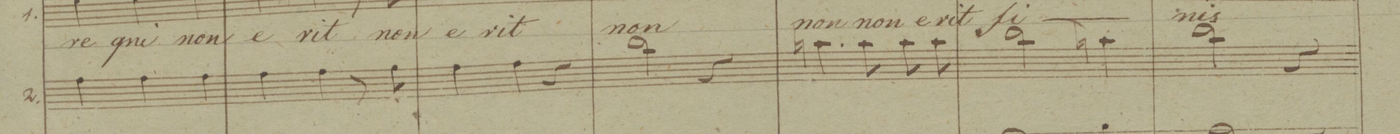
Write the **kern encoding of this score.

**kern	**text	**text	**dynam
*I"2.	*	*	*
*clefC3	*	*	*
*k[b-]	*	*	*
*M3/4	*	*	*
4g\	.	re-	.
4g\	.	-gni	.
4g\	.	non	.
=98	=98	=98	=98
4g\	.	e-	.
4g\	.	-rit	.
8r	.	.	.
8a\	.	non	.
=99	=99	=99	=99
4g\	.	e-	.
4g\	.	-rit	.
4r	.	.	.
=100	=100	=100	=100
2cc\	.	non	.
4r	.	.	.
=101	=101	=101	=101
4.bn\	.	non	.
8b\	.	non	.
8b\	.	e-	.
8b\	.	-rit	.
=102	=102	=102	=102
(2cc\	.	fi-	.
4bn\)	.	.	.
=103	=103	=103	=103
2cc\	.	-nis	.
4r	.	.	.
=104	=104	=104	=104
*-	*-	*-	*-
